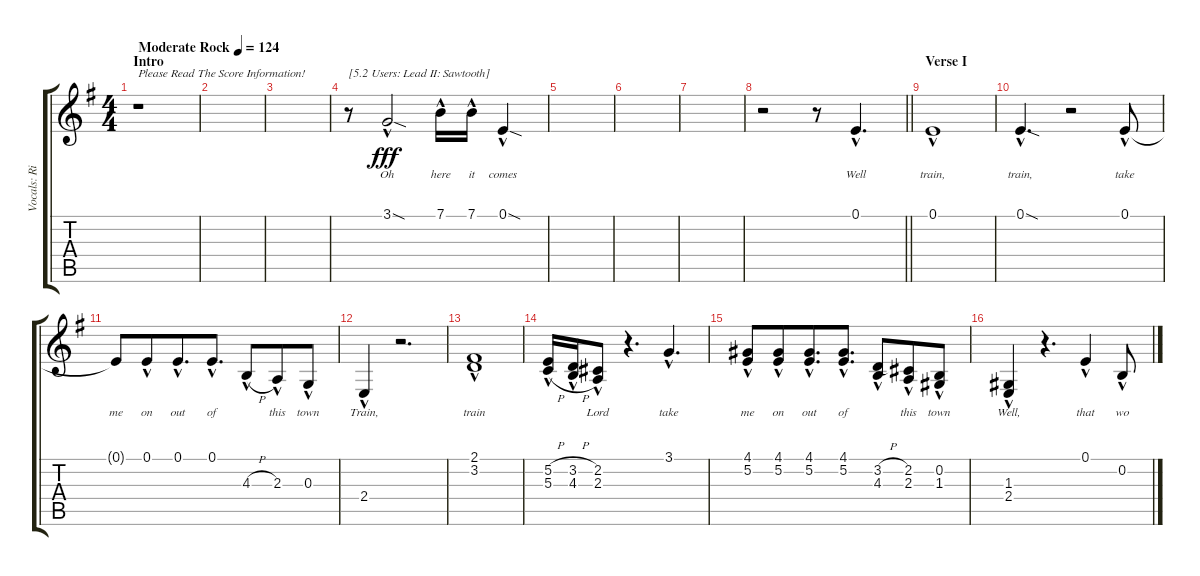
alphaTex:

\track ("Vocals: Ricky" "Vocals: Ri") {instrument lead2sawtooth}
\staff {score tabs}
\tuning (E4 B3 G3 D3 A2 E2) {hide}
\ts (4 4)
\section ("" "Intro")
\tempo (124 "Moderate Rock")
\clef g2
\ks g
r.1{txt "Please Read The Score Information!" dy fff instrument lead2sawtooth} |
|
|
r.8{txt "[5.2 Users: Lead II: Sawtooth]"} 3.1{sod hac}.2{lyrics (0 "Oh") lyrics (1 "") lyrics (2 "") lyrics (3 "") lyrics (4 "")} 7.1{hac}.16{lyrics (0 "here") lyrics (1 "") lyrics (2 "") lyrics (3 "") lyrics (4 "")} 7.1{hac}.16{lyrics (0 "it") lyrics (1 "") lyrics (2 "") lyrics (3 "") lyrics (4 "")} 0.1{sod hac}.4{lyrics (0 "comes") lyrics (1 "") lyrics (2 "") lyrics (3 "") lyrics (4 "")} |
|
|
|
\barLineRight lightlight
r.2 r.8 0.1{hac}.4{d lyrics (0 "Well") lyrics (1 "") lyrics (2 "") lyrics (3 "") lyrics (4 "")} |
\section ("" "Verse I")
0.1{hac}.1{lyrics (0 "train,") lyrics (1 "") lyrics (2 "") lyrics (3 "") lyrics (4 "")} |
0.1{sod hac}.4{d lyrics (0 "train,") lyrics (1 "") lyrics (2 "") lyrics (3 "") lyrics (4 "")} r.2 0.1{hac}.8{lyrics (0 "take") lyrics (1 "") lyrics (2 "") lyrics (3 "") lyrics (4 "")} |
0.1{t}.8{lyrics (0 "me") lyrics (1 "") lyrics (2 "") lyrics (3 "") lyrics (4 "")} 0.1{hac}.8{lyrics (0 "on") lyrics (1 "") lyrics (2 "") lyrics (3 "") lyrics (4 "") beam merge} 0.1{hac}.8{d lyrics (0 "out") lyrics (1 "") lyrics (2 "") lyrics (3 "") lyrics (4 "")} 0.1{hac}.8{d lyrics (0 "of") lyrics (1 "") lyrics (2 "") lyrics (3 "") lyrics (4 "") beam split} 4.3{h hac}.8{lyrics (0 "") lyrics (1 "") lyrics (2 "") lyrics (3 "") lyrics (4 "") beam merge} 2.3{hac}.8{lyrics (0 "this") lyrics (1 "") lyrics (2 "") lyrics (3 "") lyrics (4 "")} 0.3{hac}.8{lyrics (0 "town") lyrics (1 "") lyrics (2 "") lyrics (3 "") lyrics (4 "")} |
2.4{hac}.4{lyrics (0 "Train,") lyrics (1 "") lyrics (2 "") lyrics (3 "") lyrics (4 "")} r.2{d} |
(2.1{hac} 3.2{hac}).1{lyrics (0 "train") lyrics (1 "") lyrics (2 "") lyrics (3 "") lyrics (4 "")} |
(5.2{h hac} 5.3{h hac}).16{lyrics (0 "") lyrics (1 "") lyrics (2 "") lyrics (3 "") lyrics (4 "")} (3.2{h hac} 4.3{h hac}).16{lyrics (0 "") lyrics (1 "") lyrics (2 "") lyrics (3 "") lyrics (4 "")} (2.2{hac} 2.3{hac}).8{lyrics (0 "Lord") lyrics (1 "") lyrics (2 "") lyrics (3 "") lyrics (4 "")} r.4{d} 3.1{hac}.4{d lyrics (0 "take") lyrics (1 "") lyrics (2 "") lyrics (3 "") lyrics (4 "")} |
(4.1{hac} 5.2{hac}).8{lyrics (0 "me") lyrics (1 "") lyrics (2 "") lyrics (3 "") lyrics (4 "")} (4.1{hac} 5.2{hac}).8{lyrics (0 "on") lyrics (1 "") lyrics (2 "") lyrics (3 "") lyrics (4 "") beam merge} (4.1{hac} 5.2{hac}).8{d lyrics (0 "out") lyrics (1 "") lyrics (2 "") lyrics (3 "") lyrics (4 "")} (4.1{hac} 5.2{hac}).8{d lyrics (0 "of") lyrics (1 "") lyrics (2 "") lyrics (3 "") lyrics (4 "") beam split} (3.2{h hac} 4.3{hac}).8{lyrics (0 "") lyrics (1 "") lyrics (2 "") lyrics (3 "") lyrics (4 "") beam merge} (2.2{hac} 2.3{hac}).8{lyrics (0 "this") lyrics (1 "") lyrics (2 "") lyrics (3 "") lyrics (4 "")} (0.2{hac} 1.3{hac}).8{lyrics (0 "town") lyrics (1 "") lyrics (2 "") lyrics (3 "") lyrics (4 "")} |
(1.3{hac} 2.4{hac}).4{lyrics (0 "Well,") lyrics (1 "") lyrics (2 "") lyrics (3 "") lyrics (4 "")} r.4{d} 0.1{hac}.4{lyrics (0 "that") lyrics (1 "") lyrics (2 "") lyrics (3 "") lyrics (4 "")} 0.2{hac}.8{lyrics (0 "wo") lyrics (1 "") lyrics (2 "") lyrics (3 "") lyrics (4 "")}
